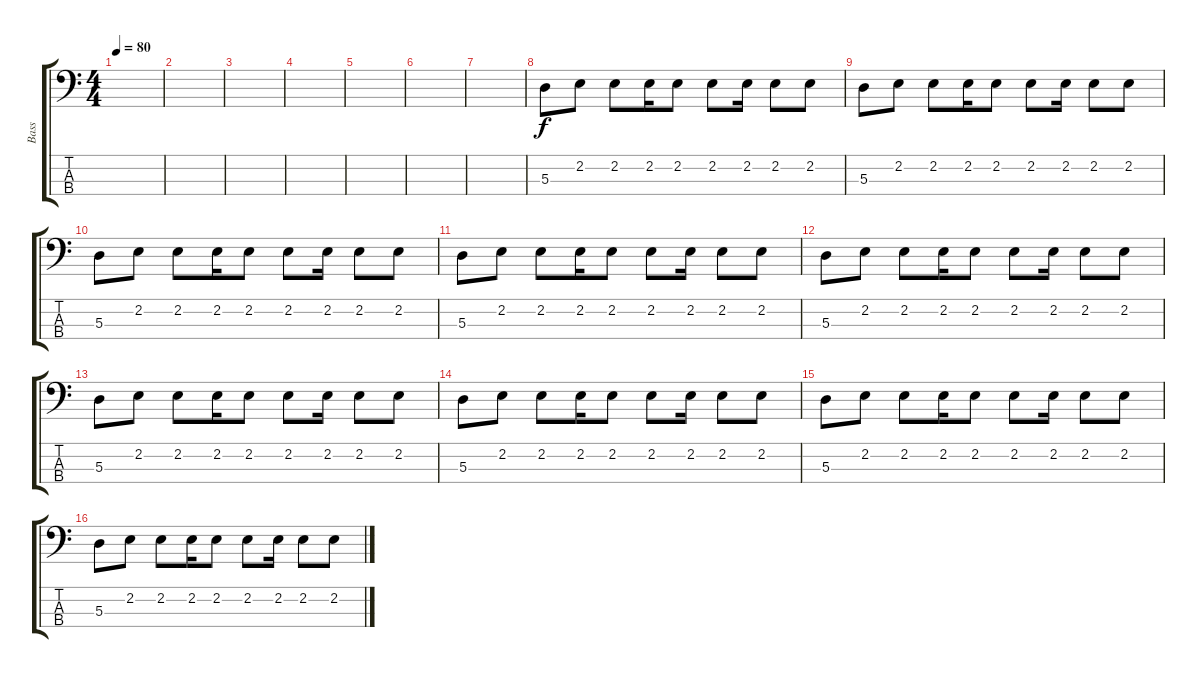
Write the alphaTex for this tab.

\track ("Bass" "Bass") {instrument electricbassfinger}
\staff {score tabs}
\tuning (G2 D2 A1 E1) {hide}
\ts (4 4)
\tempo 80
\clef f4
\ks c
|
|
|
|
|
|
|
5.3.8 2.2.8 2.2.8 2.2.16 2.2.8 2.2.8 2.2.16 2.2.8 2.2.8 |
5.3.8 2.2.8 2.2.8 2.2.16 2.2.8 2.2.8 2.2.16 2.2.8 2.2.8 |
5.3.8 2.2.8 2.2.8 2.2.16 2.2.8 2.2.8 2.2.16 2.2.8 2.2.8 |
5.3.8 2.2.8 2.2.8 2.2.16 2.2.8 2.2.8 2.2.16 2.2.8 2.2.8 |
5.3.8 2.2.8 2.2.8 2.2.16 2.2.8 2.2.8 2.2.16 2.2.8 2.2.8 |
5.3.8 2.2.8 2.2.8 2.2.16 2.2.8 2.2.8 2.2.16 2.2.8 2.2.8 |
5.3.8 2.2.8 2.2.8 2.2.16 2.2.8 2.2.8 2.2.16 2.2.8 2.2.8 |
5.3.8 2.2.8 2.2.8 2.2.16 2.2.8 2.2.8 2.2.16 2.2.8 2.2.8 |
5.3.8 2.2.8 2.2.8 2.2.16 2.2.8 2.2.8 2.2.16 2.2.8 2.2.8
